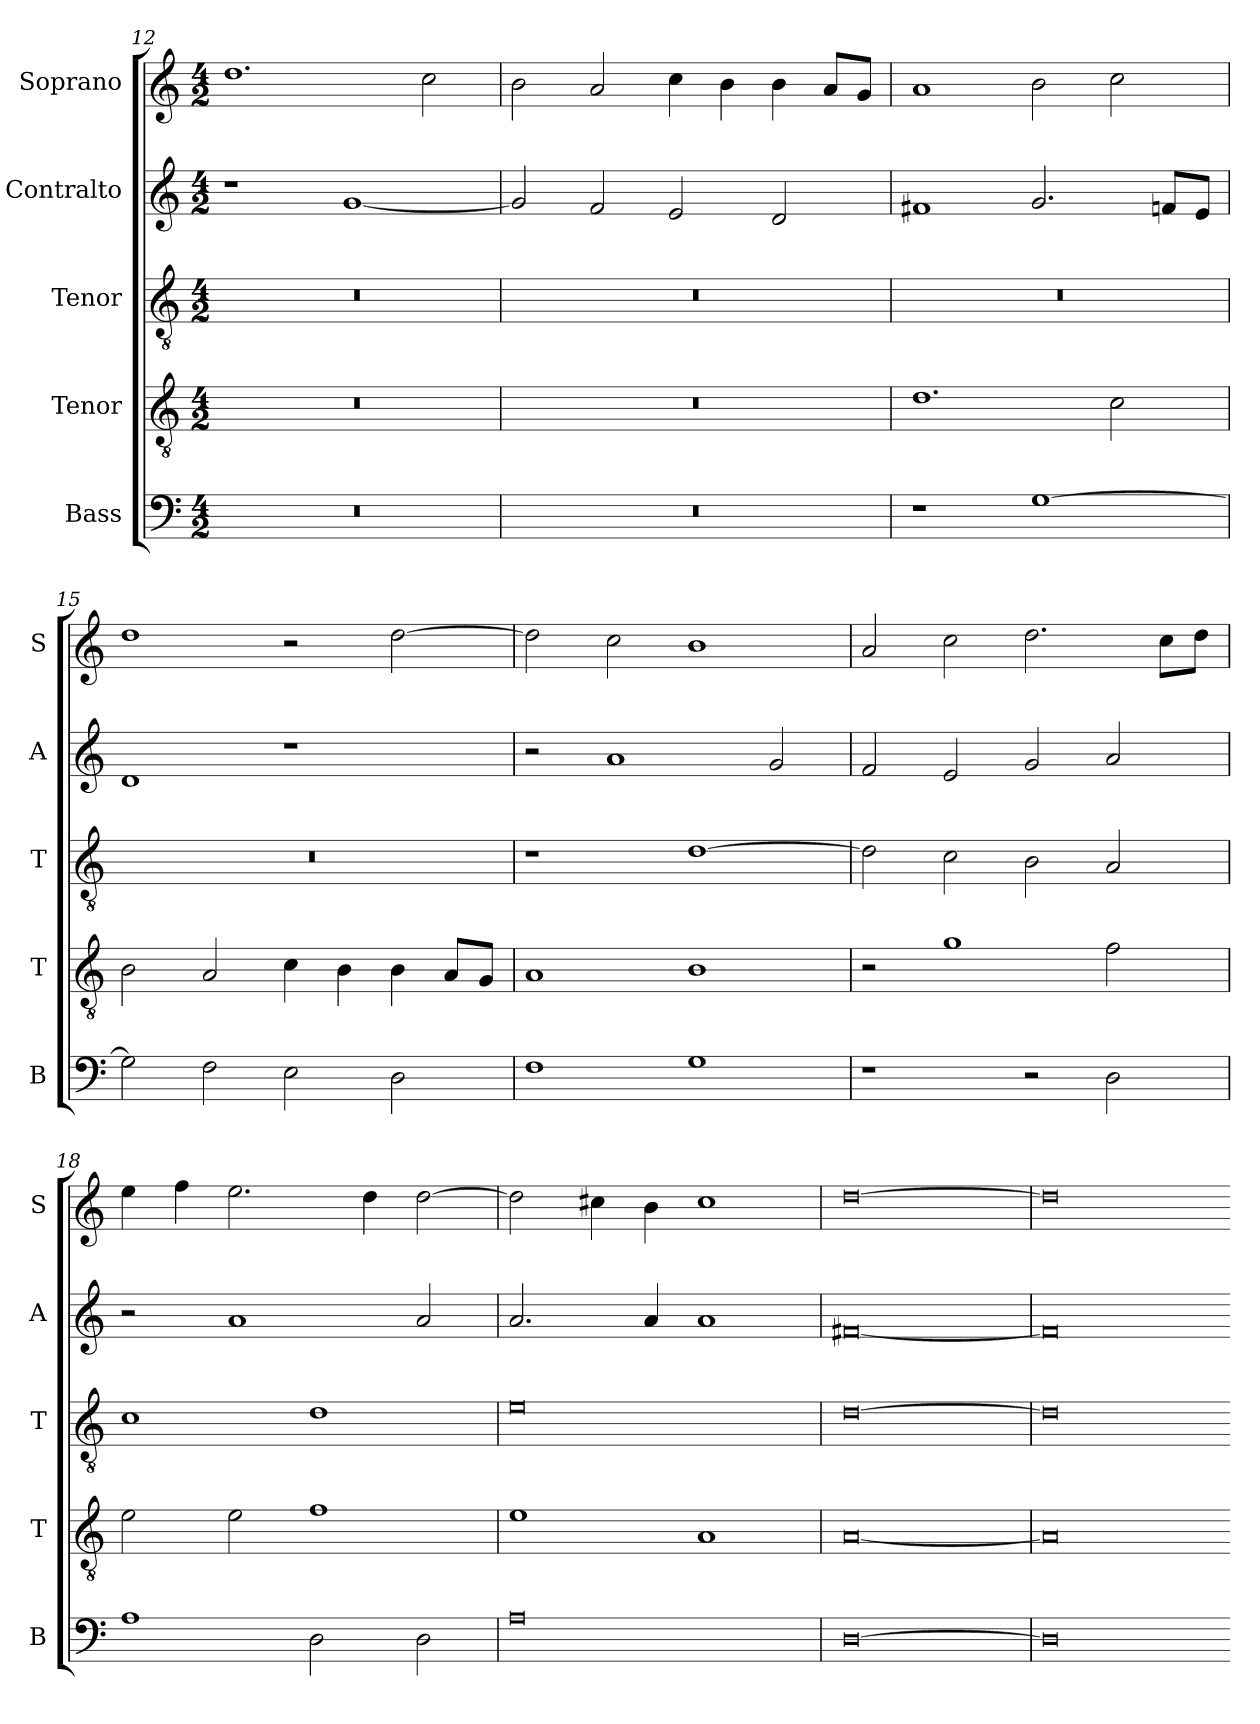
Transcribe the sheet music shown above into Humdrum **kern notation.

**kern	**kern	**kern	**kern	**kern
*part5	*part4	*part3	*part2	*part1
*staff5	*staff4	*staff3	*staff2	*staff1
*I"Bass	*I"Tenor	*I"Tenor	*I"Contralto	*I"Soprano
*I'B	*I'T	*I'T	*I'A	*I'S
*clefF4	*clefGv2	*clefGv2	*clefG2	*clefG2
*k[]	*k[]	*k[]	*k[]	*k[]
*G:mix	*G:mix	*G:mix	*G:mix	*G:mix
*M4/2	*M4/2	*M4/2	*M4/2	*M4/2
=12	=12	=12	=12	=12
0r	0r	0r	1r	1.dd
.	.	.	[1g	.
.	.	.	.	2cc
=13	=13	=13	=13	=13
0r	0r	0r	2g]	2b
.	.	.	2f	2a
.	.	.	2e	4cc
.	.	.	.	4b
.	.	.	2d	4b
.	.	.	.	8a/L
.	.	.	.	8g/J
=14	=14	=14	=14	=14
1r	1.d	0r	1f#X	1a
[1G	.	.	2.g	2b
.	2c	.	.	2cc
.	.	.	8fn/L	.
.	.	.	8e/J	.
=15	=15	=15	=15	=15
2G]	2B	0r	1d	1dd
2F	2A	.	.	.
2E	4c	.	1r	2r
.	4B	.	.	.
2D	4B	.	.	[2dd
.	8A/L	.	.	.
.	8G/J	.	.	.
=16	=16	=16	=16	=16
1F	1A	1r	2r	2dd]
.	.	.	1a	2cc
1G	1B	[1d	.	1b
.	.	.	2g	.
=17	=17	=17	=17	=17
1r	2r	2d]	2f	2a
.	1g	2c	2e	2cc
2r	.	2B	2g	2.dd
2D	2f	2A	2a	.
.	.	.	.	8cc\L
.	.	.	.	8dd\J
=18	=18	=18	=18	=18
1A	2e	1c	2r	4ee
.	.	.	.	4ff
.	2e	.	1a	2.ee
2D	1f	1d	.	.
.	.	.	.	4dd
2D	.	.	2a	[2dd
=19	=19	=19	=19	=19
0A	1e	0e	2.a	2dd]
.	.	.	.	4cc#X
.	.	.	4a	4b
.	1A	.	1a	1cc#
=20	=20	=20	=20	=20
[0D	[0A	[0d	[0f#X	[0dd
=21	=21	=21	=21	=21
0D]	0A]	0d]	0f#]	0dd]
=-	=-	=-	=-	=-
*-	*-	*-	*-	*-
